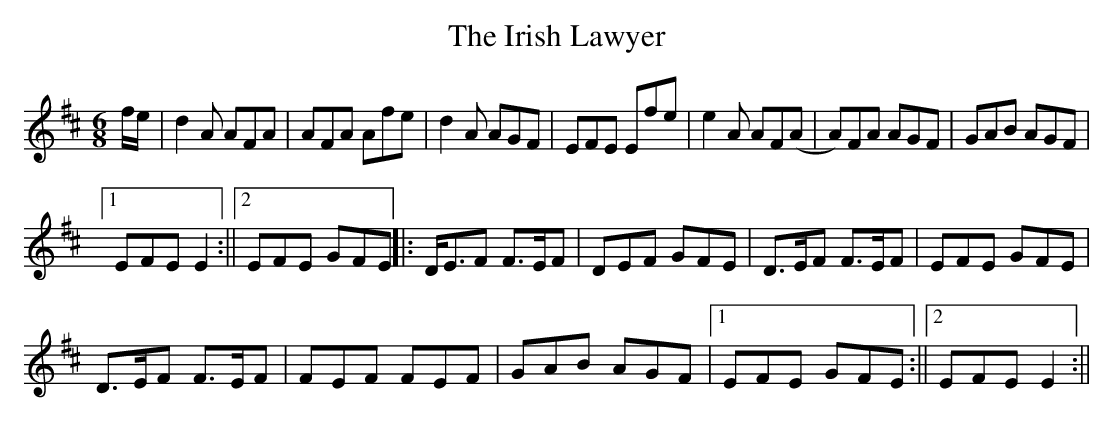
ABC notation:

X:1
T:Irish Lawyer, The
M:6/8
L:1/8
K:D
f/e/|d2A AFA|AFA Afe|d2A AGF|EFE  Efe|e2A AF(A|A)FA AGF|GAB AGF|1
EFE E2:||2 EFE GFE||:D<EF F>EF|DEF GFE|D>EF F>EF|EFE GFE|
D>EF F>EF|FEF FEF|GAB AGF|1 EFE GFE:||2 EFE E2:||
